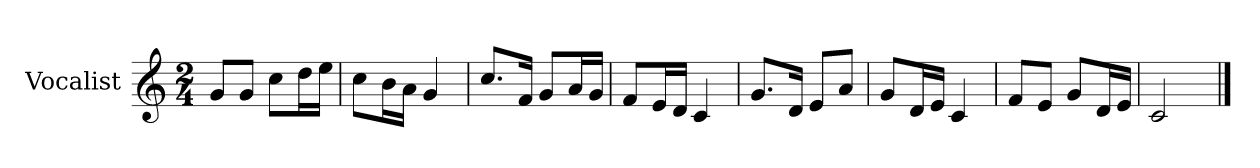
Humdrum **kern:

**kern
*part1
*staff1
*I"Vocalist
*k[]
*C:
*M2/4
=
8gL
8gJ
8ccL
16ddL
16eeJJ
=1
8ccL
16bL
16aJJ
4g
=2
8.ccL
16fJk
8gL
16aL
16gJJ
=3
8fL
16eL
16dJJ
4c
=4
8.gL
16dJk
8eL
8aJ
=5
8gL
16dL
16eJJ
4c
=6
8fL
8eJ
8gL
16dL
16eJJ
=7
2c
==
*-
